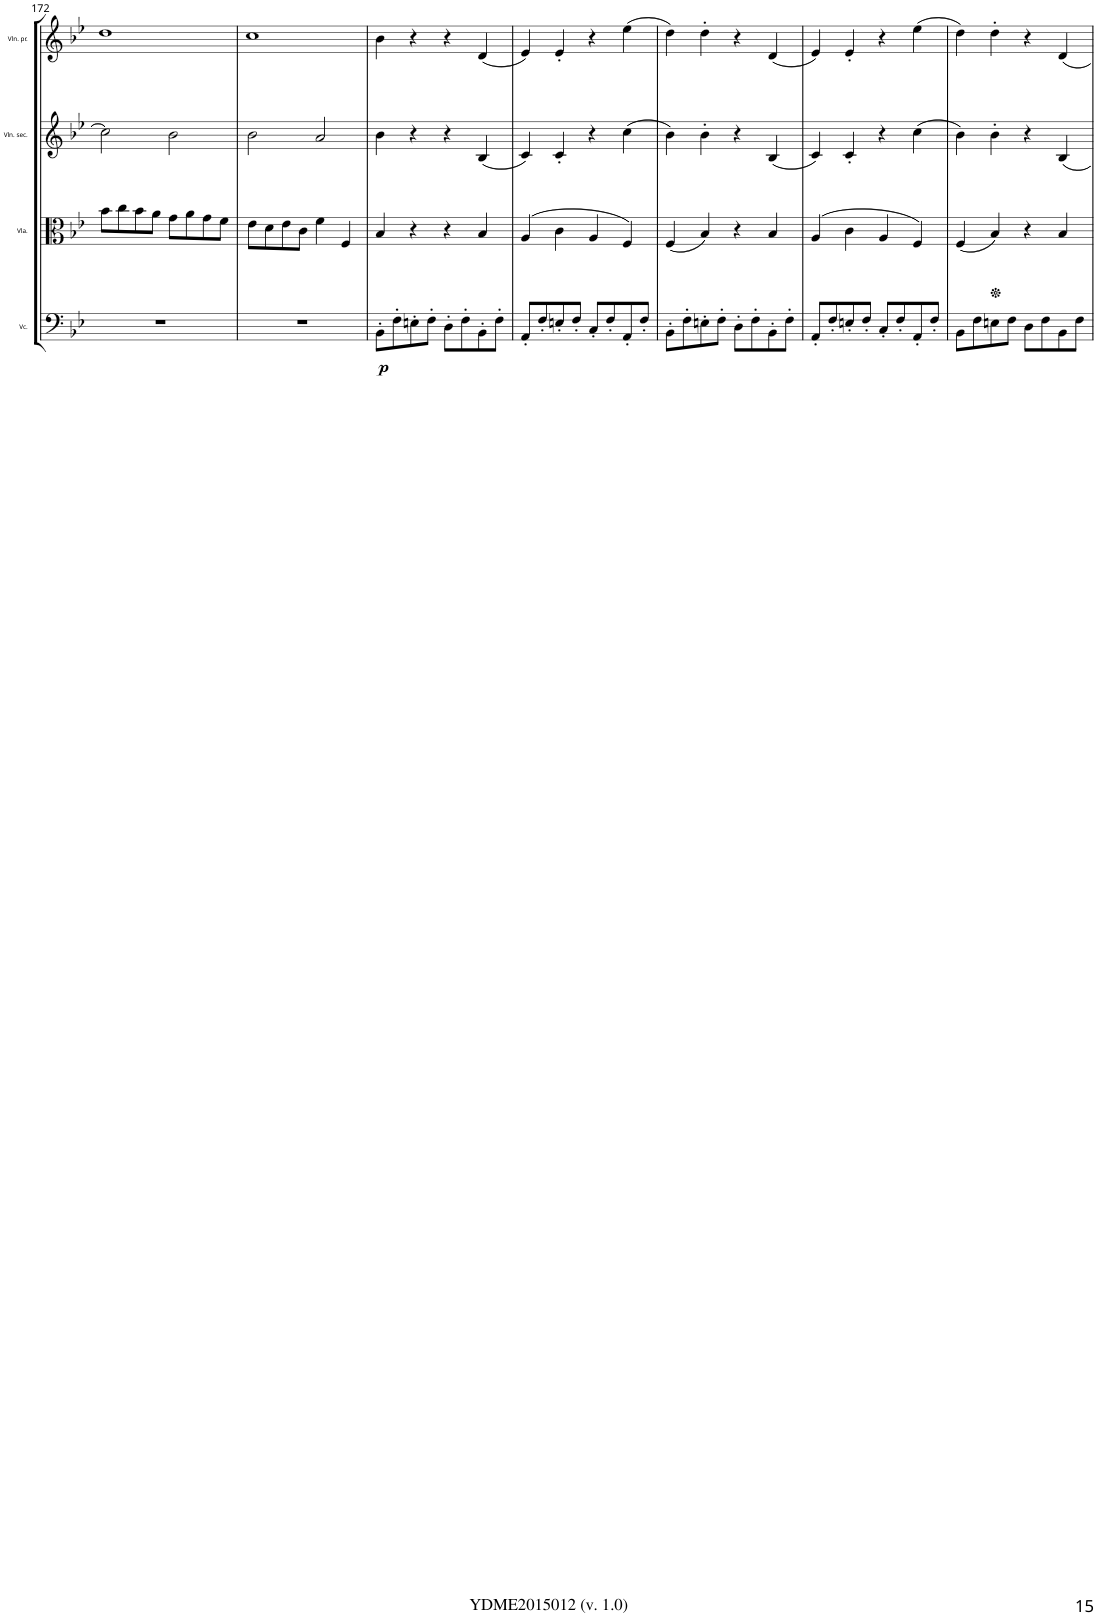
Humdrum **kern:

**kern	**dynam	**kern	**kern	**kern
*part4	*part4	*part3	*part2	*part1
*staff4	*staff4	*staff3	*staff2	*staff1
*I"Violoncelle	*	*I"Viola	*I"Violino secondo	*I"Violino primo
*I'Vc.	*	*I'Vla.	*I'Vln. sec.	*I'Vln. pr.
!!LO:PB:g=z
*clefF4	*	*clefC3	*clefG2	*clefG2
*k[b-e-]	*	*k[b-e-]	*k[b-e-]	*k[b-e-]
*B-:	*	*B-:	*B-:	*B-:
*M2/2	*	*M2/2	*M2/2	*M2/2
*met(c|)	*	*met(c|)	*met(c|)	*met(c|)
=172	=172	=172	=172	=172
1r	.	8b-\L	2cc\]	1dd
.	.	8cc\	.	.
.	.	8b-\	.	.
.	.	8a\J	.	.
.	.	8g\L	2b-\	.
.	.	8a\	.	.
.	.	8g\	.	.
.	.	8f\J	.	.
=173	=173	=173	=173	=173
1r	.	8e-\L	2b-\	1cc
.	.	8d\	.	.
.	.	8e-\	.	.
.	.	8c\J	.	.
.	.	4f\	2a/	.
.	.	4F/	.	.
=174	=174	=174	=174	=174
!	!LO:DY:b	!	!	!
8BB-'\L	p	4B-/	4b-\	4b-\
8F'\	.	.	.	.
8En'\	.	4r	4r	4r
8F'\J	.	.	.	.
8D'\L	.	4r	4r	4r
8F'\	.	.	.	.
8BB-'\	.	4B-/	(4B-/	(4d/
8F'\J	.	.	.	.
=175	=175	=175	=175	=175
8AA'/L	.	(4A/	4c/)	4e-/)
8F'/	.	.	.	.
8En'/	.	4c\	4c'/	4e-'/
8F'/J	.	.	.	.
8C'/L	.	4A/	4r	4r
8F'/	.	.	.	.
8AA'/	.	4F/)	(4cc\	(4ee-\
8F'/J	.	.	.	.
=176	=176	=176	=176	=176
8BB-'\L	.	(4F/	4b-\)	4dd\)
8F'\	.	.	.	.
8En'\	.	4B-/)	4b-'\	4dd'\
8F'\J	.	.	.	.
8D'\L	.	4r	4r	4r
8F'\	.	.	.	.
8BB-'\	.	4B-/	(4B-/	(4d/
8F'\J	.	.	.	.
=177	=177	=177	=177	=177
8AA'/L	.	(4A/	4c/)	4e-/)
8F'/	.	.	.	.
8En'/	.	4c\	4c'/	4e-'/
8F'/J	.	.	.	.
8C'/L	.	4A/	4r	4r
8F'/	.	.	.	.
8AA'/	.	4F/)	(4cc\	(4ee-\
8F'/J	.	.	.	.
=178	=178	=178	=178	=178
8BB-\L	.	(4F/	4b-\)	4dd\)
8F\	.	.	.	.
8En\	.	4B-/)	4b-'\	4dd'\
8F\J	.	.	.	.
8D\L	.	4r	4r	4r
8F\	.	.	.	.
8BB-\	.	4B-/	4B-/	4d/
8F\J	.	.	.	.
=	=	=	=	=
*-	*-	*-	*-	*-
